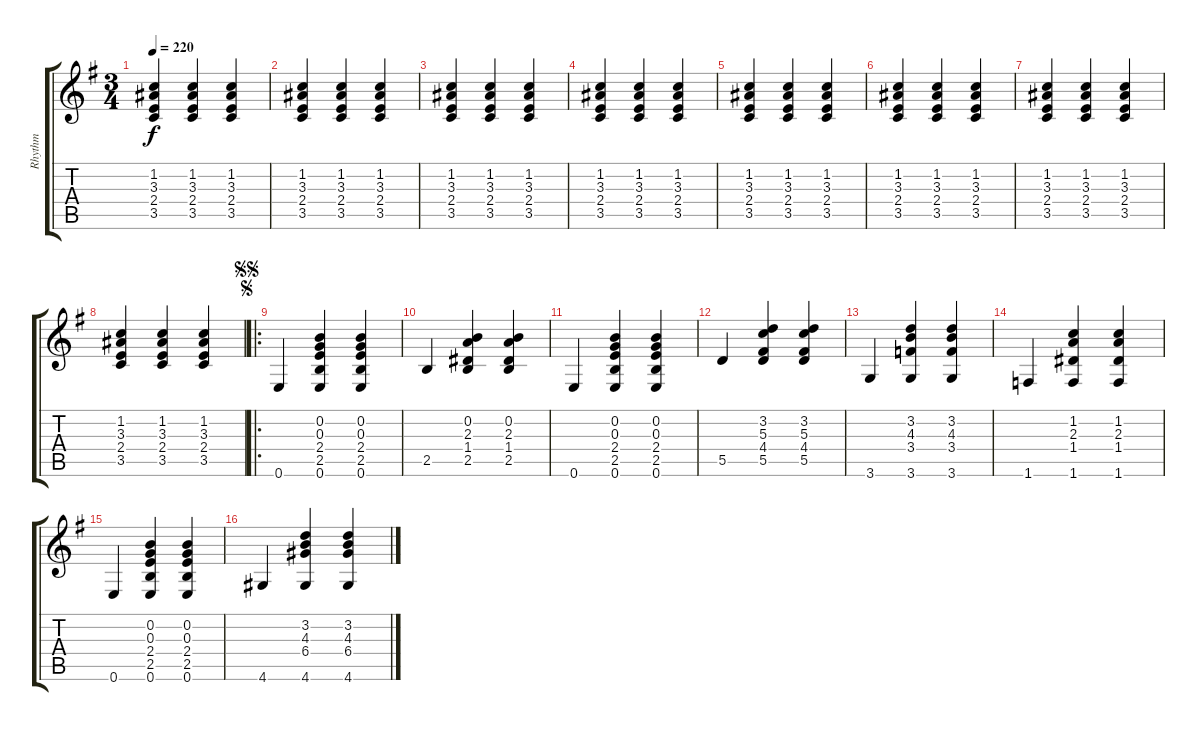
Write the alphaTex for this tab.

\track ("Rhythm" "Rhythm") {instrument acousticguitarnylon}
\staff {score tabs}
\tuning (E4 B3 G3 D3 A2 E2) {hide}
\ts (3 4)
\tempo 220
\clef g2
\ks g
(1.2 3.3 2.4 3.5).4{dy f instrument acousticguitarnylon} (1.2 3.3 2.4 3.5).4 (1.2 3.3 2.4 3.5).4 |
(1.2 3.3 2.4 3.5).4 (1.2 3.3 2.4 3.5).4 (1.2 3.3 2.4 3.5).4 |
(1.2 3.3 2.4 3.5).4 (1.2 3.3 2.4 3.5).4 (1.2 3.3 2.4 3.5).4 |
(1.2 3.3 2.4 3.5).4 (1.2 3.3 2.4 3.5).4 (1.2 3.3 2.4 3.5).4 |
(1.2 3.3 2.4 3.5).4 (1.2 3.3 2.4 3.5).4 (1.2 3.3 2.4 3.5).4 |
(1.2 3.3 2.4 3.5).4 (1.2 3.3 2.4 3.5).4 (1.2 3.3 2.4 3.5).4 |
(1.2 3.3 2.4 3.5).4 (1.2 3.3 2.4 3.5).4 (1.2 3.3 2.4 3.5).4 |
(1.2 3.3 2.4 3.5).4 (1.2 3.3 2.4 3.5).4 (1.2 3.3 2.4 3.5).4 |
\ro
\jump segno
\jump segnosegno
0.6.4 (0.2 0.3 2.4 2.5 0.6).4 (0.2 0.3 2.4 2.5 0.6).4 |
2.5.4 (0.2 2.3 1.4 2.5).4 (0.2 2.3 1.4 2.5).4 |
0.6.4 (0.2 0.3 2.4 2.5 0.6).4 (0.2 0.3 2.4 2.5 0.6).4 |
5.5.4 (3.2 5.3 4.4 5.5).4 (3.2 5.3 4.4 5.5).4 |
3.6.4 (3.2 4.3 3.4 3.6).4 (3.2 4.3 3.4 3.6).4 |
1.6.4 (1.2 2.3 1.4 1.6).4 (1.2 2.3 1.4 1.6).4 |
0.6.4 (0.2 0.3 2.4 2.5 0.6).4 (0.2 0.3 2.4 2.5 0.6).4 |
4.6.4 (3.2 4.3 6.4 4.6).4 (3.2 4.3 6.4 4.6).4
